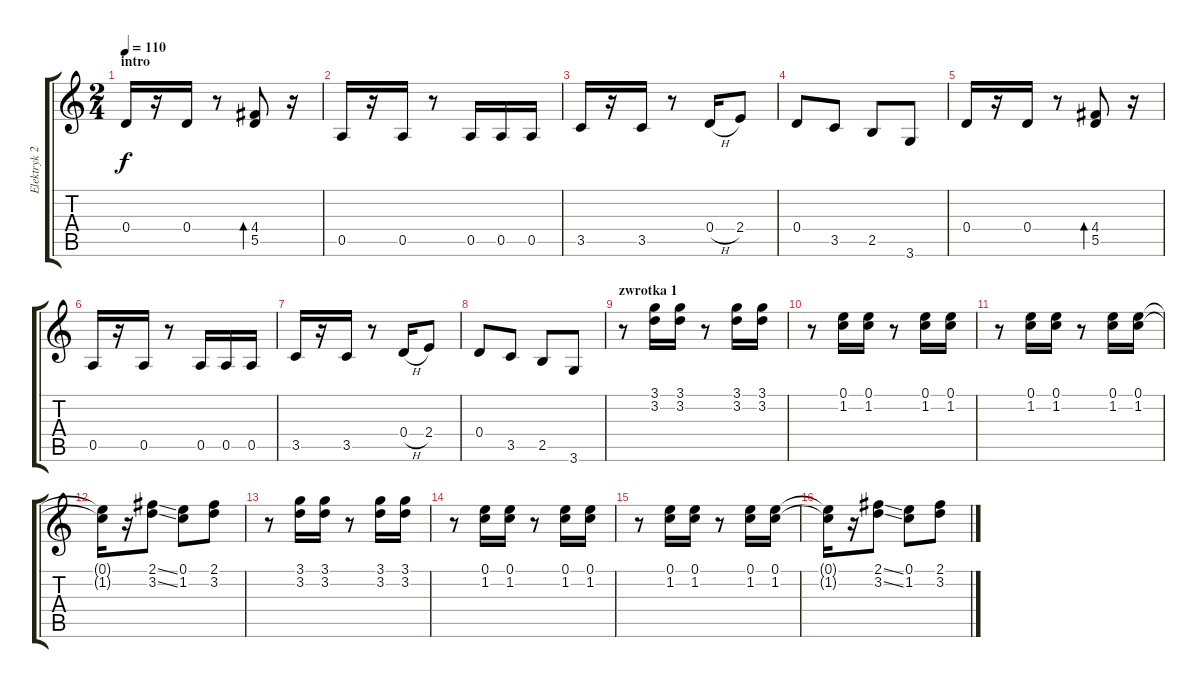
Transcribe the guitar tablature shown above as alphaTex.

\track ("Elektryk 2" "Elektryk 2") {instrument electricguitarclean}
\staff {score tabs}
\tuning (E4 B3 G3 D3 A2 E2) {hide}
\ts (2 4)
\section ("" "intro")
\tempo 110
\clef g2
\ks c
0.4.16{dy f instrument electricguitarclean} r.16 0.4.16 r.8 (4.4 5.5).8{bd 480} r.16 |
0.5.16 r.16 0.5.16 r.8 0.5.16 0.5.16 0.5.16 |
3.5.16 r.16 3.5.16 r.8 0.4{h}.16 2.4.8 |
0.4.8 3.5.8 2.5.8 3.6.8 |
0.4.16 r.16 0.4.16 r.8 (4.4 5.5).8{bd 480} r.16 |
0.5.16 r.16 0.5.16 r.8 0.5.16 0.5.16 0.5.16 |
3.5.16 r.16 3.5.16 r.8 0.4{h}.16 2.4.8 |
0.4.8 3.5.8 2.5.8 3.6.8 |
\section ("" "zwrotka 1")
r.8 (3.1 3.2).16 (3.1 3.2).16 r.8 (3.1 3.2).16 (3.1 3.2).16 |
r.8 (0.1 1.2).16 (0.1 1.2).16 r.8 (0.1 1.2).16 (0.1 1.2).16 |
r.8 (0.1 1.2).16 (0.1 1.2).16 r.8 (0.1 1.2).16 (0.1 1.2).16 |
(0.1{t} 1.2{t}).16 r.16 (2.1{ss} 3.2{ss}).8 (0.1 1.2).8 (2.1 3.2).8 |
r.8 (3.1 3.2).16 (3.1 3.2).16 r.8 (3.1 3.2).16 (3.1 3.2).16 |
r.8 (0.1 1.2).16 (0.1 1.2).16 r.8 (0.1 1.2).16 (0.1 1.2).16 |
r.8 (0.1 1.2).16 (0.1 1.2).16 r.8 (0.1 1.2).16 (0.1 1.2).16 |
(0.1{t} 1.2{t}).16 r.16 (2.1{ss} 3.2{ss}).8 (0.1 1.2).8 (2.1 3.2).8
